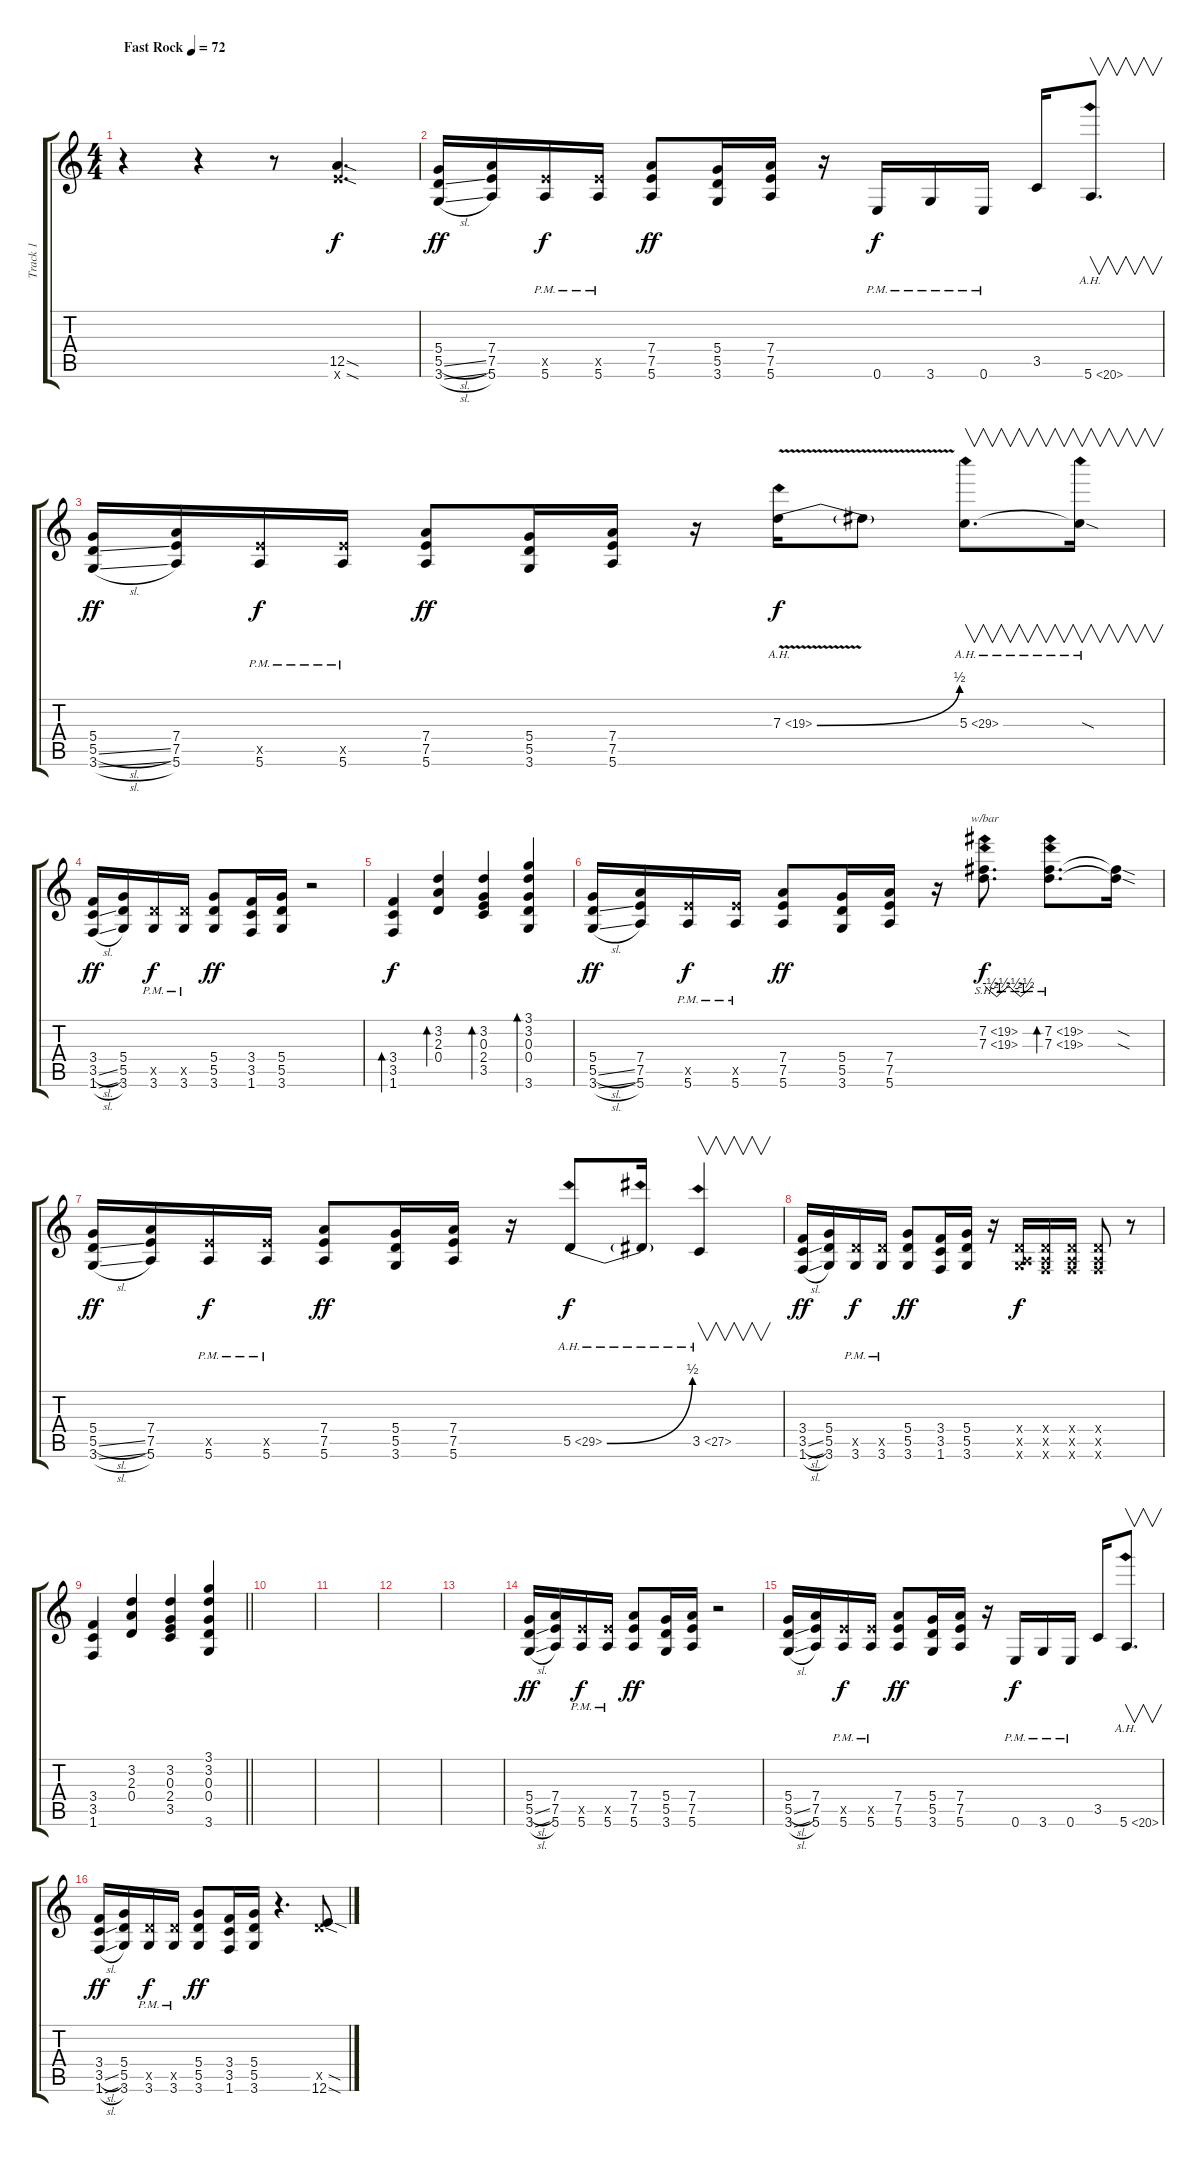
\track ("Track 1" "Track 1") {instrument distortionguitar}
\staff {score tabs}
\tuning (E4 B3 G3 D3 A2 E2) {hide}
\ts (4 4)
\tempo (72 "Fast Rock")
\clef g2
\ks c
r.4{dy f instrument distortionguitar} r.4 r.8 (12.5{sod} 12.6{sod x}).4{d} |
(5.4 5.5{sl} 3.6{sl}).16{dy ff} (7.4 7.5 5.6).16 (7.5{pm x} 5.6{pm}).16{dy f} (7.5{pm x} 5.6{pm}).16 (7.4 7.5 5.6).8{dy ff} (5.4 5.5 3.6).16 (7.4 7.5 5.6).16 r.16 0.6{pm}.16{dy f} 3.6{pm}.16 0.6{pm}.16 3.5.16 5.6{ah 15}.8{v d} |
(5.4 5.5{sl} 3.6{sl}).16{dy ff} (7.4 7.5 5.6).16 (7.5{pm x} 5.6{pm}).16{dy f} (7.5{pm x} 5.6{pm}).16 (7.4 7.5 5.6).8{dy ff} (5.4 5.5 3.6).16 (7.4 7.5 5.6).16 r.16 7.3{be (bend 0 0 60 2) ah 12 v}.16{dy f} 7.3{t}.8 5.3{ah 24}.8{v d} 5.3{ah 24 sod t}.16{v} |
(3.4 3.5{sl} 1.6{sl}).16{dy ff} (5.4 5.5 3.6).16 (5.5{pm x} 3.6{pm}).16{dy f} (5.5{pm x} 3.6{pm}).16 (5.4 5.5 3.6).8{dy ff} (3.4 3.5 1.6).16 (5.4 5.5 3.6).16 r.2 |
(3.4 3.5 1.6).4{bd 60 dy f} (3.2 2.3 0.4).4{bd 60} (3.2 0.3 2.4 3.5).4{bd 60} (3.1 3.2 0.3 0.4 3.6).4{bd 60} |
(5.4 5.5{sl} 3.6{sl}).16{dy ff} (7.4 7.5 5.6).16 (7.5{pm x} 5.6{pm}).16{dy f} (7.5{pm x} 5.6{pm}).16 (7.4 7.5 5.6).8{dy ff} (5.4 5.5 3.6).16 (7.4 7.5 5.6).16 r.16 (7.2{sh 12} 7.3{sh 12}).8{d tbe (custom default 0 0 7 -2 15 -4 22 -2 30 0 37 -2 45 -4 52 -2 60 0) dy f} (7.2{sh 12} 7.3{sh 12}).8{d bd 60} (7.2{sod t} 7.3{sod t}).16 |
(5.4 5.5{sl} 3.6{sl}).16{dy ff} (7.4 7.5 5.6).16 (7.5{pm x} 5.6{pm}).16{dy f} (7.5{pm x} 5.6{pm}).16 (7.4 7.5 5.6).8{dy ff} (5.4 5.5 3.6).16 (7.4 7.5 5.6).16 r.16 5.5{be (bend 0 0 60 2) ah 24}.8{dy f} 5.5{ah 24 t}.16 3.5{ah 24}.4{v} |
(3.4 3.5{sl} 1.6{sl}).16{dy ff} (5.4 5.5 3.6).16 (5.5{pm x} 3.6{pm}).16{dy f} (5.5{pm x} 3.6{pm}).16 (5.4 5.5 3.6).8{dy ff} (3.4 3.5 1.6).16 (5.4 5.5 3.6).16 r.16 (0.4{x} 0.5{x} 3.6{x}).16{dy f} (0.4{x} 0.5{x} 1.6{x}).16 (0.4{x} 0.5{x} 1.6{x}).16 (0.4{x} 0.5{x} 1.6{x}).8 r.8 |
\barLineRight lightlight
(3.4 3.5 1.6).4 (3.2 2.3 0.4).4 (3.2 0.3 2.4 3.5).4 (3.1 3.2 0.3 0.4 3.6).4 |
|
|
|
|
(5.4 5.5{sl} 3.6{sl}).16{dy ff} (7.4 7.5 5.6).16 (7.5{pm x} 5.6{pm}).16{dy f} (7.5{pm x} 5.6{pm}).16 (7.4 7.5 5.6).8{dy ff} (5.4 5.5 3.6).16 (7.4 7.5 5.6).16 r.2 |
(5.4 5.5{sl} 3.6{sl}).16 (7.4 7.5 5.6).16 (7.5{pm x} 5.6{pm}).16{dy f} (7.5{pm x} 5.6{pm}).16 (7.4 7.5 5.6).8{dy ff} (5.4 5.5 3.6).16 (7.4 7.5 5.6).16 r.16 0.6{pm}.16{dy f} 3.6{pm}.16 0.6{pm}.16 3.5.16 5.6{ah 15}.8{v d} |
(3.4 3.5{sl} 1.6{sl}).16{dy ff} (5.4 5.5 3.6).16 (5.5{pm x} 3.6{pm}).16{dy f} (5.5{pm x} 3.6{pm}).16 (5.4 5.5 3.6).8{dy ff} (3.4 3.5 1.6).16 (5.4 5.5 3.6).16 r.4{d} (5.5{sod x} 12.6{sod}).8
